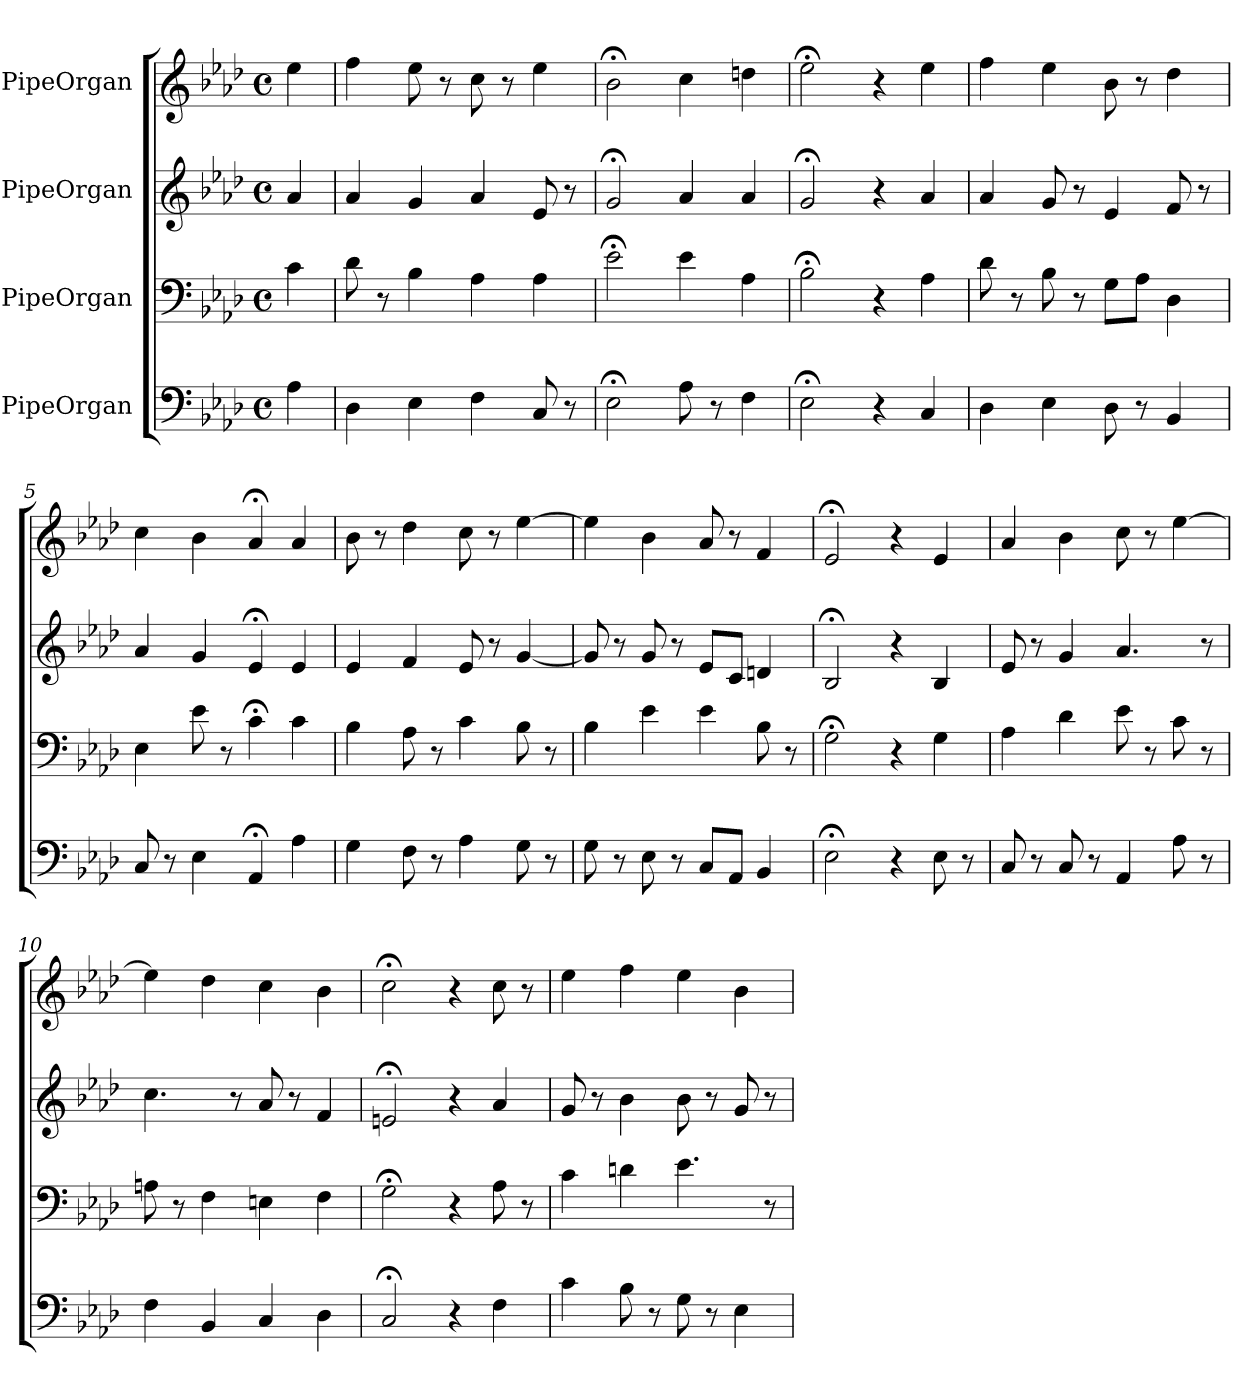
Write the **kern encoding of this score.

**kern	**kern	**kern	**kern
*part4	*part3	*part2	*part1
*staff4	*staff3	*staff2	*staff1
*I"PipeOrgan	*I"PipeOrgan	*I"PipeOrgan	*I"PipeOrgan
*clefF4	*clefF4	*clefG2	*clefG2
*k[b-e-a-d-]	*k[b-e-a-d-]	*k[b-e-a-d-]	*k[b-e-a-d-]
*A-:	*A-:	*A-:	*A-:
*M4/4	*M4/4	*M4/4	*M4/4
*met(c)	*met(c)	*met(c)	*met(c)
*MM60	*MM60	*MM60	*MM60
=	=	=	=
4A-	4c	4a-	4ee-
=1	=1	=1	=1
4D-	8d-	4a-	4ff
.	8r	.	.
4E-	4B-	4g	8ee-
.	.	.	8r
4F	4A-	4a-	8cc
.	.	.	8r
8C	4A-	8e-	4ee-
8r	.	8r	.
=2	=2	=2	=2
2E-;<	2e-;<	2g;<	2b-;<
8A-	4e-	4a-	4cc
8r	.	.	.
4F	4A-	4a-	4ddn
=3	=3	=3	=3
2E-;<	2B-;<	2g;<	2ee-;<
4r	4r	4r	4r
4C	4A-	4a-	4ee-
=4	=4	=4	=4
4D-	8d-	4a-	4ff
.	8r	.	.
4E-	8B-	8g	4ee-
.	8r	8r	.
8D-	8G\L	4e-	8b-
8r	8A-\J	.	8r
4BB-	4D-	8f	4dd-
.	.	8r	.
=5	=5	=5	=5
8C	4E-	4a-	4cc
8r	.	.	.
4E-	8e-	4g	4b-
.	8r	.	.
4AA-;<	4c;<	4e-;<	4a-;<
4A-	4c	4e-	4a-
=6	=6	=6	=6
4G	4B-	4e-	8b-
.	.	.	8r
8F	8A-	4f	4dd-
8r	8r	.	.
4A-	4c	8e-	8cc
.	.	8r	8r
8G	8B-	[4g	[4ee-
8r	8r	.	.
=7	=7	=7	=7
8G	4B-	8g]	4ee-]
8r	.	8r	.
8E-	4e-	8g	4b-
8r	.	8r	.
8C/L	4e-	8e-/L	8a-
8AA-/J	.	8c/J	8r
4BB-	8B-	4dn	4f
.	8r	.	.
=8	=8	=8	=8
2E-;<	2G;<	2B-;<	2e-;<
4r	4r	4r	4r
8E-	4G	4B-	4e-
8r	.	.	.
=9	=9	=9	=9
8C	4A-	8e-	4a-
8r	.	8r	.
8C	4d-	4g	4b-
8r	.	.	.
4AA-	8e-	4.a-	8cc
.	8r	.	8r
8A-	8c	.	[4ee-
8r	8r	8r	.
=10	=10	=10	=10
4F	8An	4.cc	4ee-]
.	8r	.	.
4BB-	4F	.	4dd-
.	.	8r	.
4C	4En	8a-	4cc
.	.	8r	.
4D-	4F	4f	4b-
=11	=11	=11	=11
2C;<	2G;<	2en;<	2cc;<
4r	4r	4r	4r
4F	8A-	4a-	8cc
.	8r	.	8r
=12	=12	=12	=12
4c	4c	8g	4ee-
.	.	8r	.
8B-	4dn	4b-	4ff
8r	.	.	.
8G	4.e-	8b-	4ee-
8r	.	8r	.
4E-	.	8g	4b-
.	8r	8r	.
=	=	=	=
*-	*-	*-	*-
